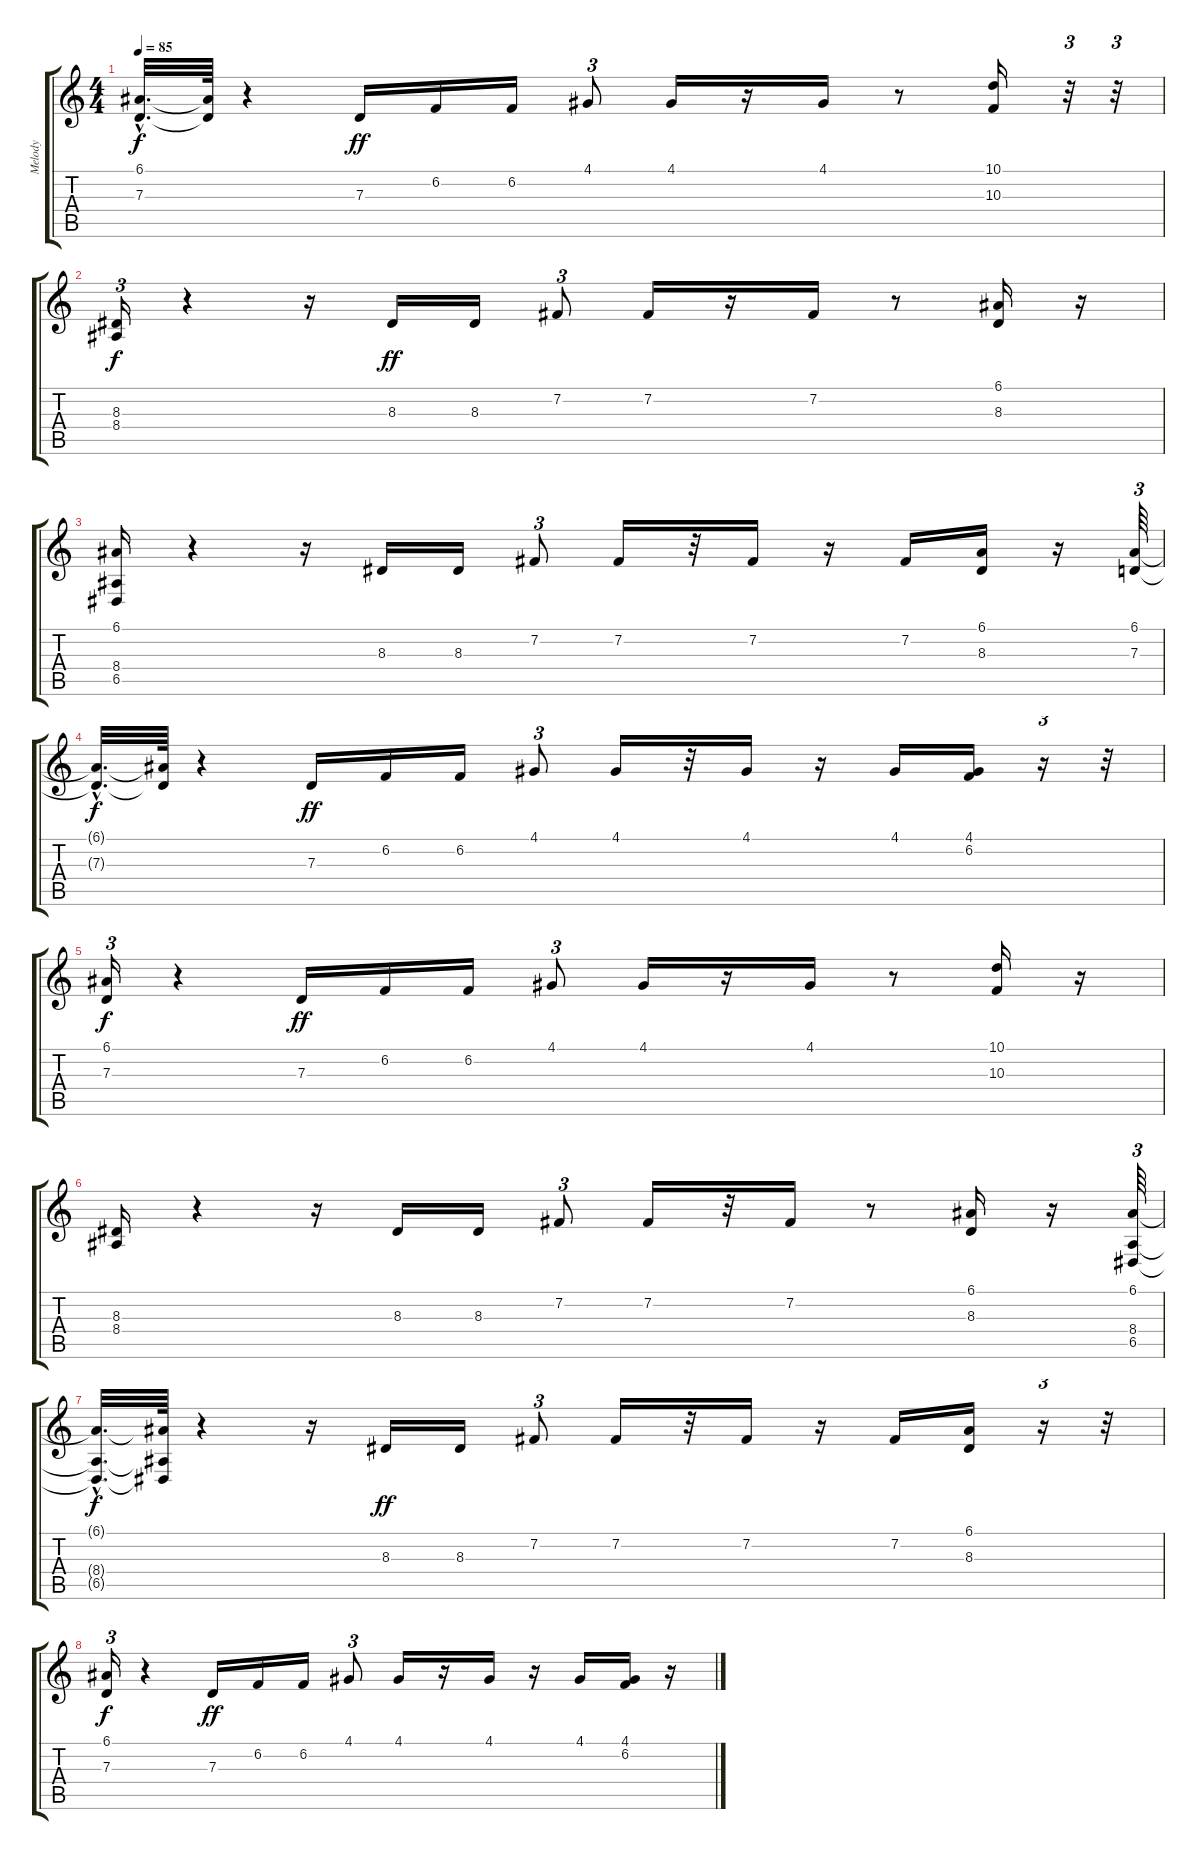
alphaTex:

\track ("Melody" "Melody") {instrument steeldrums}
\staff {score tabs}
\tuning (E4 B3 G3 D3 A2 E2) {hide}
\ts (4 4)
\tempo 85
\clef g2
\ks c
(6.1{hac t} 7.3{hac t}).32{d dy f} (6.1{t} 7.3{t}).64 r.4 7.3.16{dy ff} 6.2.16 6.2.16 4.1.8{tu (3 2)} 4.1.16 r.16 4.1.16 r.8 (10.1 10.3).16 r.32{tu (3 2)} r.32{tu (3 2)} |
(8.3 8.4).16{tu (3 2) dy f} r.4 r.16 8.3.16{dy ff} 8.3.16 7.2.8{tu (3 2)} 7.2.16 r.16 7.2.16 r.8 (6.1 8.3).16 r.16 |
(6.1 8.4 6.5).16 r.4 r.16 8.3.16 8.3.16 7.2.8{tu (3 2)} 7.2.16 r.32 7.2.16 r.16 7.2.16 (6.1 8.3).16 r.16 (6.1 7.3).64{tu (3 2)} |
(6.1{hac t} 7.3{hac t}).32{d dy f} (6.1{t} 7.3{t}).64 r.4 7.3.16{dy ff} 6.2.16 6.2.16 4.1.8{tu (3 2)} 4.1.16 r.32 4.1.16 r.16 4.1.16 (4.1 6.2).16 r.16{tu (3 2)} r.32 |
(6.1 7.3).16{tu (3 2) dy f} r.4 7.3.16{dy ff} 6.2.16 6.2.16 4.1.8{tu (3 2)} 4.1.16 r.16 4.1.16 r.8 (10.1 10.3).16 r.16 |
(8.3 8.4).16 r.4 r.16 8.3.16 8.3.16 7.2.8{tu (3 2)} 7.2.16 r.32 7.2.16 r.8 (6.1 8.3).16 r.16 (6.1 8.4 6.5).64{tu (3 2)} |
(6.1{hac t} 8.4{hac t} 6.5{hac t}).32{d dy f} (6.1{t} 8.4{t} 6.5{t}).64 r.4 r.16 8.3.16{dy ff} 8.3.16 7.2.8{tu (3 2)} 7.2.16 r.32 7.2.16 r.16 7.2.16 (6.1 8.3).16 r.16{tu (3 2)} r.32 |
(6.1 7.3).16{tu (3 2) dy f} r.4 7.3.16{dy ff} 6.2.16 6.2.16 4.1.8{tu (3 2)} 4.1.16 r.16 4.1.16 r.16 4.1.16 (4.1 6.2).16 r.16
